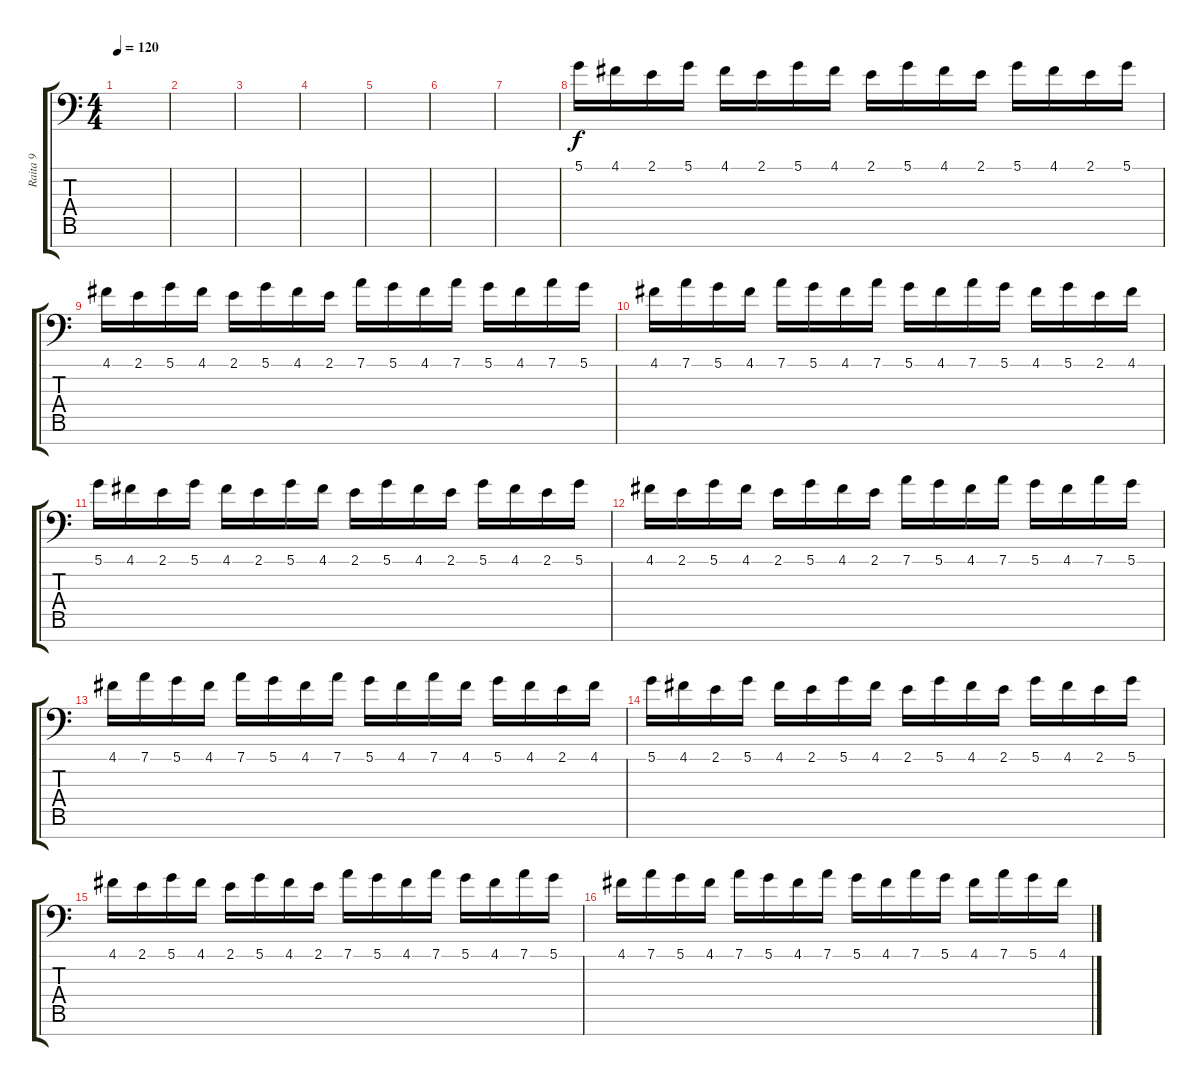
\track ("Raita 9" "Raita 9") {instrument stringensemble1}
\staff {score tabs}
\tuning (D4 A3 F3 C3 G2 D2 A1) {hide}
\ts (4 4)
\tempo 120
\clef f4
\ks c
|
|
|
|
|
|
|
5.1.16{instrument pizzicatostrings} 4.1.16 2.1.16 5.1.16 4.1.16 2.1.16 5.1.16 4.1.16 2.1.16 5.1.16 4.1.16 2.1.16 5.1.16 4.1.16 2.1.16 5.1.16 |
4.1.16 2.1.16 5.1.16 4.1.16 2.1.16 5.1.16 4.1.16 2.1.16 7.1.16 5.1.16 4.1.16 7.1.16 5.1.16 4.1.16 7.1.16 5.1.16 |
4.1.16 7.1.16 5.1.16 4.1.16 7.1.16 5.1.16 4.1.16 7.1.16 5.1.16 4.1.16 7.1.16 5.1.16 4.1.16 5.1.16 2.1.16 4.1.16 |
5.1.16 4.1.16 2.1.16 5.1.16 4.1.16 2.1.16 5.1.16 4.1.16 2.1.16 5.1.16 4.1.16 2.1.16 5.1.16 4.1.16 2.1.16 5.1.16 |
4.1.16 2.1.16 5.1.16 4.1.16 2.1.16 5.1.16 4.1.16 2.1.16 7.1.16 5.1.16 4.1.16 7.1.16 5.1.16 4.1.16 7.1.16 5.1.16 |
4.1.16 7.1.16 5.1.16 4.1.16 7.1.16 5.1.16 4.1.16 7.1.16 5.1.16 4.1.16 7.1.16 4.1.16 5.1.16 4.1.16 2.1.16 4.1.16 |
5.1.16 4.1.16 2.1.16 5.1.16 4.1.16 2.1.16 5.1.16 4.1.16 2.1.16 5.1.16 4.1.16 2.1.16 5.1.16 4.1.16 2.1.16 5.1.16 |
4.1.16 2.1.16 5.1.16 4.1.16 2.1.16 5.1.16 4.1.16 2.1.16 7.1.16 5.1.16 4.1.16 7.1.16 5.1.16 4.1.16 7.1.16 5.1.16 |
4.1.16 7.1.16 5.1.16 4.1.16 7.1.16 5.1.16 4.1.16 7.1.16 5.1.16 4.1.16 7.1.16 5.1.16 4.1.16 7.1.16 5.1.16 4.1.16
